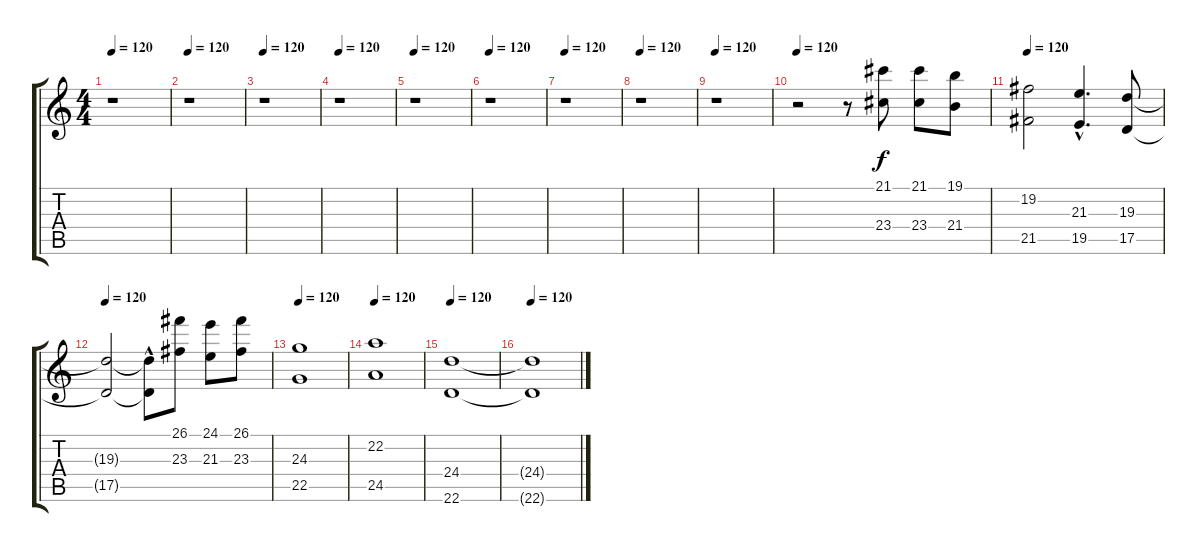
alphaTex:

\track "" {instrument tremolostrings}
\staff {score tabs}
\tuning (E4 B3 G3 D3 A2 E2) {hide}
\ts (4 4)
\tempo 120
\clef g2
\ks c
r.1{dy f} |
\tempo 120
r.1 |
\tempo 120
r.1 |
\tempo 120
r.1 |
\tempo 120
r.1 |
\tempo 120
r.1 |
\tempo 120
r.1 |
\tempo 120
r.1 |
\tempo 120
r.1 |
\tempo 120
r.2 r.8 (21.1 23.4).8 (21.1 23.4).8 (19.1 21.4).8 |
\tempo 120
(19.2 21.5).2 (21.3{hac} 19.5{hac}).4{d} (19.3 17.5).8 |
\tempo 120
(19.3{t} 17.5{t}).2 (19.3{hac t} 17.5{hac t}).8 (26.1 23.3).8 (24.1 21.3).8 (26.1 23.3).8 |
\tempo 120
(24.3 22.5).1 |
\tempo 120
(22.2 24.5).1 |
\tempo 120
(24.4 22.6).1 |
\tempo 120
(24.4{t} 22.6{t}).1
